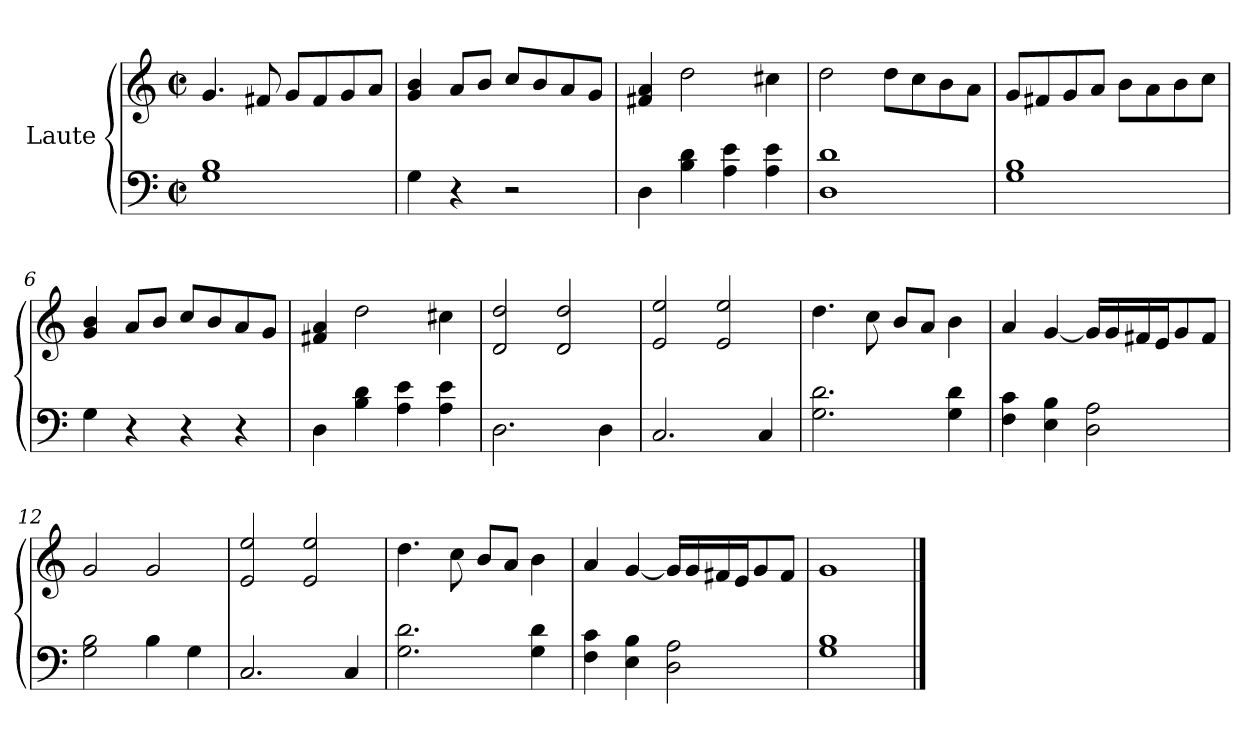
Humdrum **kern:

**kern	**kern
*part1	*part1
*staff2	*staff1
*I"Laute	*
*clefF4	*clefG2
*k[]	*k[]
*M2/2	*M2/2
*met(c|)	*met(c|)
=1	=1
1G 1B	4.g/
.	8f#X/
.	8g/L
.	8f#/
.	8g/
.	8a/J
=2	=2
4G\	4g/ 4b/
4r	8a/L
.	8b/J
2r	8cc/L
.	8b/
.	8a/
.	8g/J
=3	=3
4D\	4f#X/ 4a/
4B\ 4d\	2dd\
4A\ 4e\	.
4A\ 4e\	4cc#X\
=4	=4
1D 1d	2dd\
.	8dd\L
.	8cc\
.	8b\
.	8a\J
!!LO:LB:g=z
=5	=5
1G 1B	8g/L
.	8f#X/
.	8g/
.	8a/J
.	8b\L
.	8a\
.	8b\
.	8cc\J
=6	=6
4G\	4g/ 4b/
4r	8a/L
.	8b/J
4r	8cc/L
.	8b/
4r	8a/
.	8g/J
=7	=7
4D\	4f#X/ 4a/
4B\ 4d\	2dd\
4A\ 4e\	.
4A\ 4e\	4cc#X\
=8	=8
2.D\	2d/ 2dd/
.	2d/ 2dd/
4D\	.
!!LO:LB:g=z
=9	=9
2.C/	2e/ 2ee/
.	2e/ 2ee/
4C/	.
=10	=10
2.G\ 2.d\	4.dd\
.	8cc\
.	8b/L
.	8a/J
4G\ 4d\	4b\
=11	=11
4F\ 4c\	4a/
4E\ 4B\	[4g/
2D\ 2A\	16g/LL]
.	16g/
.	16f#X/
.	16e/J
.	8g/
.	8f#/J
=12	=12
2G\ 2B\	2g/
4B\	2g/
4G\	.
!!LO:LB:g=z
=13	=13
2.C/	2e/ 2ee/
.	2e/ 2ee/
4C/	.
=14	=14
2.G\ 2.d\	4.dd\
.	8cc\
.	8b/L
.	8a/J
4G\ 4d\	4b\
=15	=15
4F\ 4c\	4a/
4E\ 4B\	[4g/
2D\ 2A\	16g/LL]
.	16g/
.	16f#X/
.	16e/J
.	8g/
.	8f#/J
!!LO:LB:g=z
=16	=16
1G 1B	1g
==	==
*-	*-
